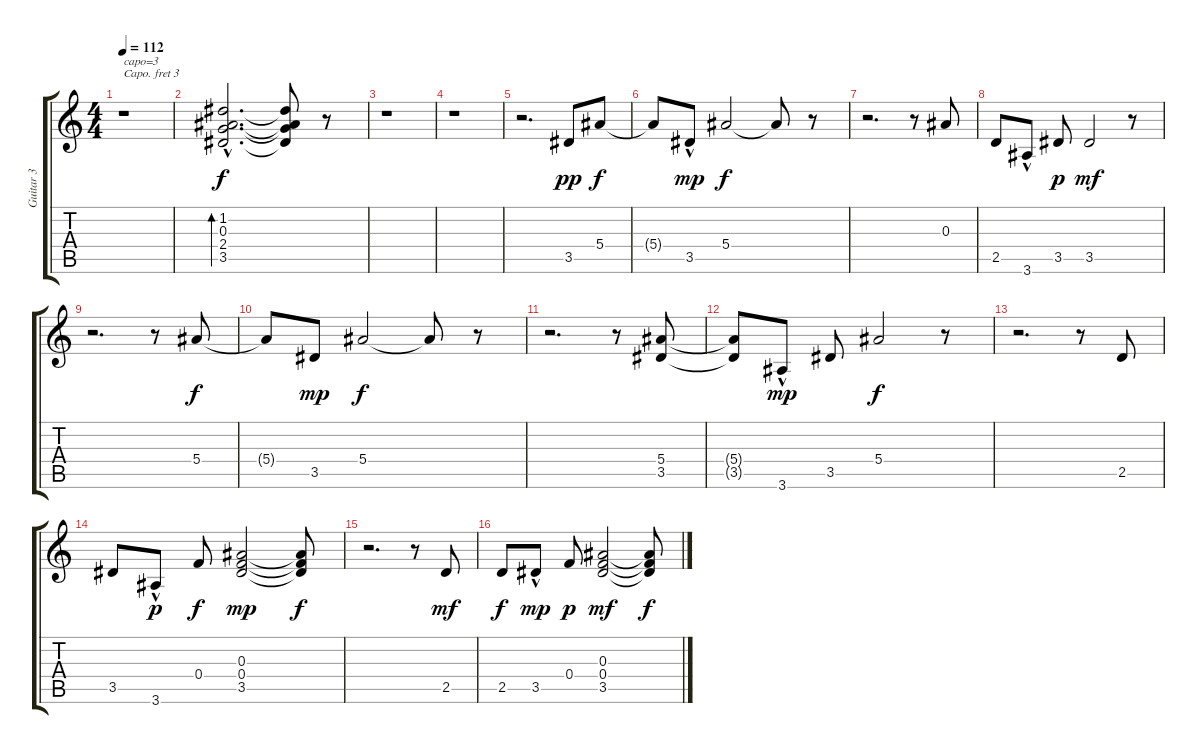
\track ("Guitar 3" "Guitar 3") {instrument electricguitarclean}
\staff {score tabs}
\capo 3
\tuning (E4 B3 G3 D3 A2 E2) {hide}
\ts (4 4)
\tempo 112
\clef g2
\ks c
r.1{txt "capo=3" dy f instrument electricguitarclean} |
(1.2{hac} 0.3{hac} 2.4{hac} 3.5{hac}).2{d bd 480} (1.2{t} 0.3{t} 2.4{t} 3.5{t}).8 r.8 |
r.1 |
r.1 |
r.2{d} 3.5.8{dy pp} 5.4.8{dy f} |
5.4{t}.8 3.5{hac}.8{dy mp} 5.4.2{dy f} 5.4{t}.8 r.8 |
r.2{d} r.8 0.3.8 |
2.5.8 3.6{hac}.8 3.5.8{dy p} 3.5.2{dy mf} r.8 |
r.2{d} r.8 5.4.8{dy f} |
5.4{t}.8 3.5.8{dy mp} 5.4.2{dy f} 5.4{t}.8 r.8 |
r.2{d} r.8 (5.4 3.5).8 |
(5.4{t} 3.5{t}).8 3.6{hac}.8{dy mp} 3.5.8 5.4.2{dy f} r.8 |
r.2{d} r.8 2.5.8 |
3.5.8 3.6{hac}.8{dy p} 0.4.8{dy f} (0.3 0.4 3.5).2{dy mp} (0.3{t} 0.4{t} 3.5{t}).8{dy f} |
r.2{d} r.8 2.5.8{dy mf} |
2.5.8{dy f} 3.5{hac}.8{dy mp} 0.4.8{dy p} (0.3 0.4 3.5).2{dy mf} (0.3{t} 0.4{t} 3.5{t}).8{dy f}
